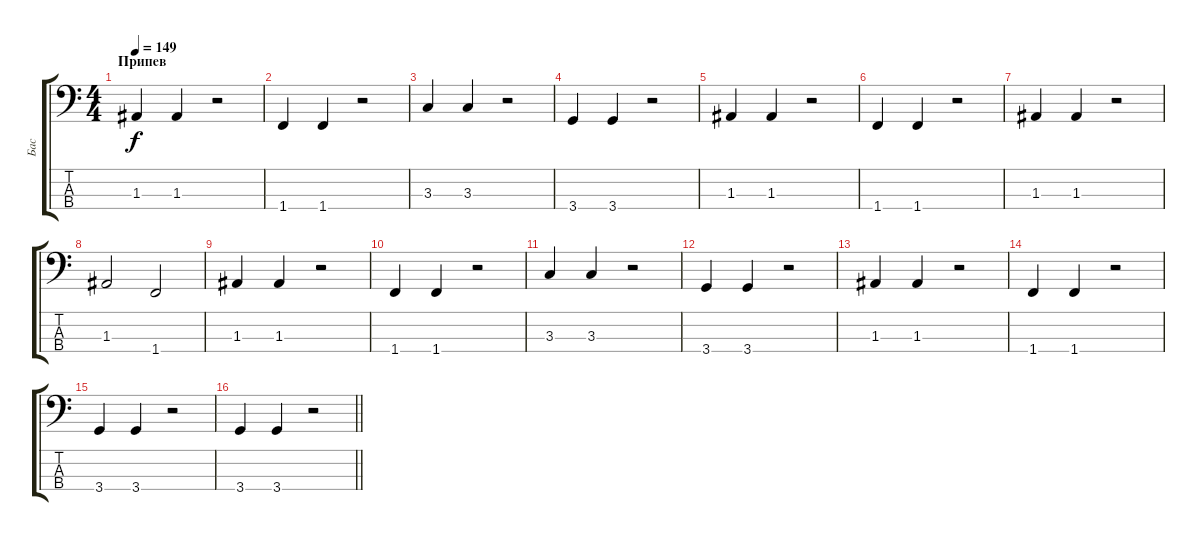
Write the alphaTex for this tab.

\track ("Бас" "Бас") {instrument electricbassfinger}
\staff {score tabs}
\tuning (G2 D2 A1 E1) {hide}
\ts (4 4)
\section ("" "Припев")
\tempo 149
\clef f4
\ks c
1.3.4{dy f} 1.3.4 r.2 |
1.4.4 1.4.4 r.2 |
3.3.4 3.3.4 r.2 |
3.4.4 3.4.4 r.2 |
1.3.4 1.3.4 r.2 |
1.4.4 1.4.4 r.2 |
1.3.4 1.3.4 r.2 |
1.3.2 1.4.2 |
1.3.4 1.3.4 r.2 |
1.4.4 1.4.4 r.2 |
3.3.4 3.3.4 r.2 |
3.4.4 3.4.4 r.2 |
1.3.4 1.3.4 r.2 |
1.4.4 1.4.4 r.2 |
3.4.4 3.4.4 r.2 |
\barLineRight lightlight
3.4.4 3.4.4 r.2
